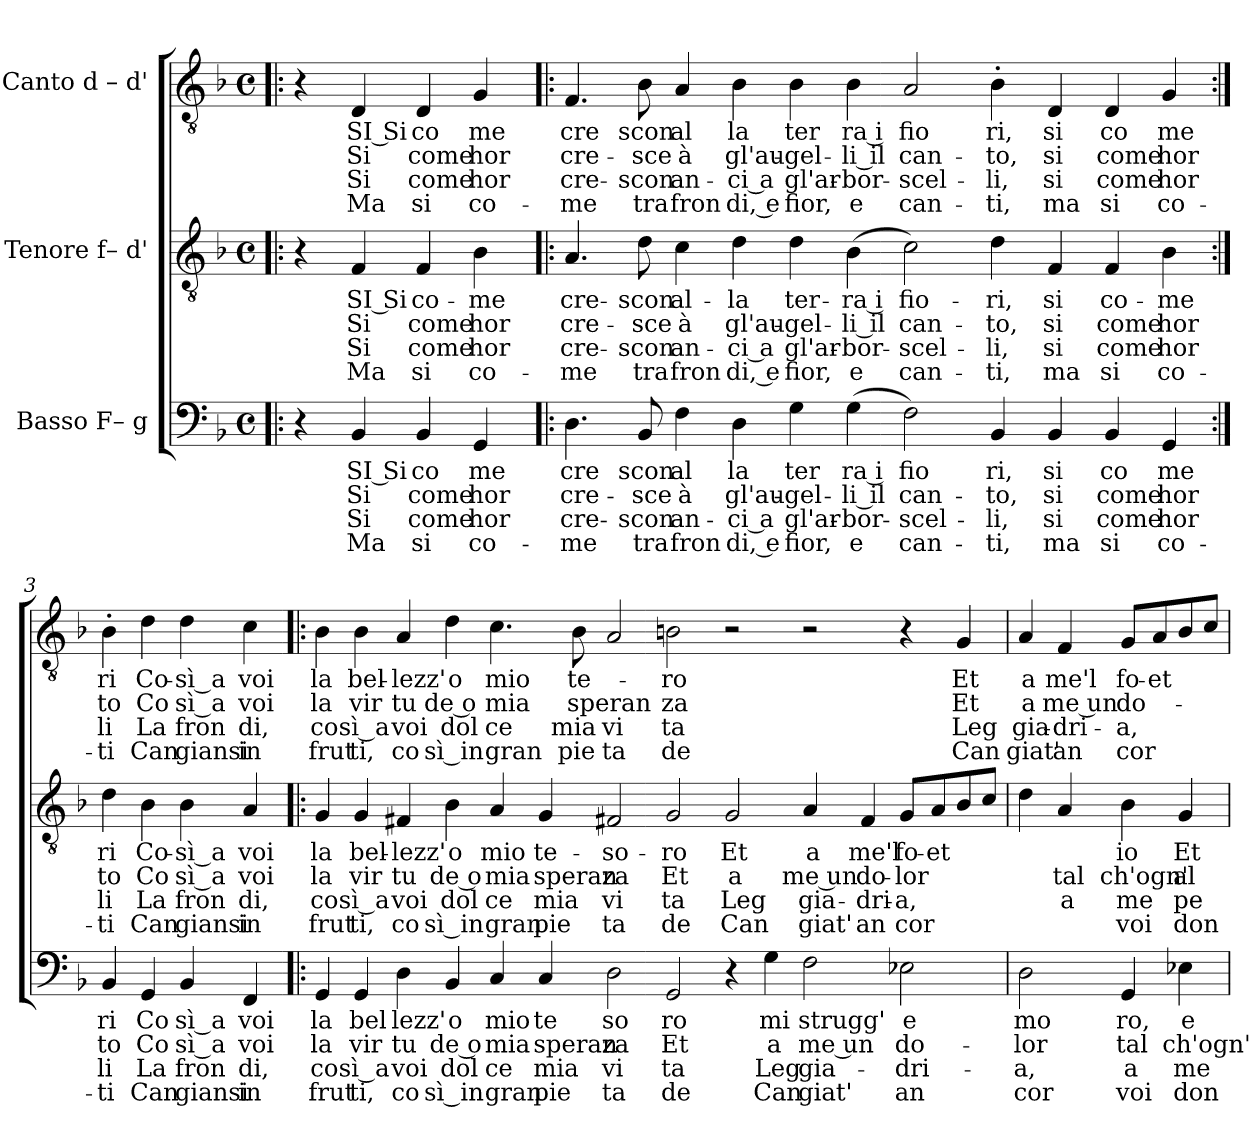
**kern	**text	**text	**text	**text	**kern	**text	**text	**text	**text	**kern	**text	**text	**text	**text
*part3	*part3	*part3	*part3	*part3	*part2	*part2	*part2	*part2	*part2	*part1	*part1	*part1	*part1	*part1
*staff3	*staff3	*staff3	*staff3	*staff3	*staff2	*staff2	*staff2	*staff2	*staff2	*staff1	*staff1	*staff1	*staff1	*staff1
*I"Basso F– g	*	*	*	*	*I"Tenore f– d'	*	*	*	*	*I"Canto d – d'	*	*	*	*
*clefF4	*	*	*	*	*clefGv2	*	*	*	*	*clefGv2	*	*	*	*
*k[b-]	*	*	*	*	*k[b-]	*	*	*	*	*k[b-]	*	*	*	*
*F:	*	*	*	*	*F:	*	*	*	*	*F:	*	*	*	*
*M4/4	*	*	*	*	*M4/4	*	*	*	*	*M4/4	*	*	*	*
*met(c)	*	*	*	*	*met(c)	*	*	*	*	*met(c)	*	*	*	*
=1!|:	=1!|:	=1!|:	=1!|:	=1!|:	=1!|:	=1!|:	=1!|:	=1!|:	=1!|:	=1!|:	=1!|:	=1!|:	=1!|:	=1!|:
4r	.	.	.	.	4r	.	.	.	.	4r	.	.	.	.
!	!LO:LY:b:rj	!LO:LY:b:rj	!LO:LY:b:rj	!LO:LY:b:rj	!	!LO:LY:b:rj	!LO:LY:b:rj	!LO:LY:b:rj	!LO:LY:b:rj	!	!LO:LY:b:rj	!LO:LY:b:rj	!LO:LY:b:rj	!LO:LY:b:rj
4BB-/	SI Si	Si	Si	Ma	4F/	SI Si	Si	Si	Ma	4D/	SI Si	Si	Si	Ma
!	!LO:LY:b	!LO:LY:b	!LO:LY:b	!LO:LY:b	!	!LO:LY:b	!LO:LY:b	!LO:LY:b	!LO:LY:b	!	!LO:LY:b	!LO:LY:b	!LO:LY:b	!LO:LY:b
4BB-/	co	come	come	si	4F/	co-	come	come	si	4D/	co	come	come	si
!	!LO:LY:b	!LO:LY:b	!LO:LY:b	!LO:LY:b	!	!LO:LY:b	!LO:LY:b	!LO:LY:b	!LO:LY:b	!	!LO:LY:b	!LO:LY:b	!LO:LY:b	!LO:LY:b
4GG/	me	hor	hor	co-	4B-\	-me	hor	hor	co-	4G/	me	hor	hor	co-
=2!|:	=2!|:	=2!|:	=2!|:	=2!|:	=2!|:	=2!|:	=2!|:	=2!|:	=2!|:	=2!|:	=2!|:	=2!|:	=2!|:	=2!|:
!	!LO:LY:b	!LO:LY:b	!LO:LY:b	!LO:LY:b	!	!LO:LY:b	!LO:LY:b	!LO:LY:b	!LO:LY:b	!	!LO:LY:b	!LO:LY:b	!LO:LY:b	!LO:LY:b
4.D\	cre	cre-	cre-	-me	4.A/	cre-	cre-	cre-	-me	4.F/	cre	cre-	cre-	-me
!	!LO:LY:b	!LO:LY:b	!LO:LY:b	!LO:LY:b	!	!LO:LY:b	!LO:LY:b	!LO:LY:b	!LO:LY:b	!	!LO:LY:b	!LO:LY:b	!LO:LY:b	!LO:LY:b
8BB-/	scon	-sce	-scon	tra	8d\	-scon	-sce	-scon	tra	8B-\	scon	-sce	-scon	tra
!	!LO:LY:b	!LO:LY:b	!LO:LY:b	!LO:LY:b	!	!LO:LY:b	!LO:LY:b	!LO:LY:b	!LO:LY:b	!	!LO:LY:b	!LO:LY:b	!LO:LY:b	!LO:LY:b
4F\	al	à	an-	fron	4c\	al-	à	an-	fron	4A/	al	à	an-	fron
!	!LO:LY:b	!LO:LY:b	!LO:LY:b	!LO:LY:b	!	!LO:LY:b	!LO:LY:b	!LO:LY:b	!LO:LY:b	!	!LO:LY:b	!LO:LY:b	!LO:LY:b	!LO:LY:b
4D\	la	gl'au-	-ci a	di, e	4d\	-la	gl'au-	-ci a	di, e	4B-\	la	gl'au-	-ci a	di, e
!	!LO:LY:b	!LO:LY:b	!LO:LY:b	!LO:LY:b	!	!LO:LY:b	!LO:LY:b	!LO:LY:b	!LO:LY:b	!	!LO:LY:b	!LO:LY:b	!LO:LY:b	!LO:LY:b
4G\	ter	-gel-	gl'ar-	fior,	4d\	ter-	-gel-	gl'ar-	fior,	4B-\	ter	-gel-	gl'ar-	fior,
!	!LO:LY:b:rj	!LO:LY:b:rj	!LO:LY:b:rj	!LO:LY:b:rj	!	!LO:LY:b:rj	!LO:LY:b:rj	!LO:LY:b:rj	!LO:LY:b:rj	!	!LO:LY:b:rj	!LO:LY:b:rj	!LO:LY:b:rj	!LO:LY:b:rj
(<4G\	ra i	-li il	-bor-	e	(<4B-\	-ra i	-li il	-bor-	e	4B-\	ra i	-li il	-bor-	e
!	!LO:LY:b	!LO:LY:b	!LO:LY:b	!LO:LY:b	!	!LO:LY:b	!LO:LY:b	!LO:LY:b	!LO:LY:b	!	!LO:LY:b	!LO:LY:b	!LO:LY:b	!LO:LY:b
2F\)	fio	can-	-scel-	can-	2c\)	fio-	can-	-scel-	can-	2A/	fio	can-	-scel-	can-
!	!LO:LY:b	!LO:LY:b	!LO:LY:b	!LO:LY:b	!	!LO:LY:b	!LO:LY:b	!LO:LY:b	!LO:LY:b	!	!LO:LY:b	!LO:LY:b	!LO:LY:b	!LO:LY:b
4BB-/	ri,	-to,	-li,	-ti,	4d\	-ri,	-to,	-li,	-ti,	4B->'>\	ri,	-to,	-li,	-ti,
!	!LO:LY:b	!LO:LY:b	!LO:LY:b	!LO:LY:b	!	!LO:LY:b	!LO:LY:b	!LO:LY:b	!LO:LY:b	!	!LO:LY:b	!LO:LY:b	!LO:LY:b	!LO:LY:b
4BB-/	si	si	si	ma	4F/	si	si	si	ma	4D/	si	si	si	ma
!	!LO:LY:b	!LO:LY:b	!LO:LY:b	!LO:LY:b	!	!LO:LY:b	!LO:LY:b	!LO:LY:b	!LO:LY:b	!	!LO:LY:b	!LO:LY:b	!LO:LY:b	!LO:LY:b
4BB-/	co	come	come	si	4F/	co-	come	come	si	4D/	co	come	come	si
!	!LO:LY:b	!LO:LY:b	!LO:LY:b	!LO:LY:b	!	!LO:LY:b	!LO:LY:b	!LO:LY:b	!LO:LY:b	!	!LO:LY:b	!LO:LY:b	!LO:LY:b	!LO:LY:b
4GG/	me	hor	hor	co-	4B-\	-me	hor	hor	co-	4G/	me	hor	hor	co-
!!LO:LB:g=z
=3:|!	=3:|!	=3:|!	=3:|!	=3:|!	=3:|!	=3:|!	=3:|!	=3:|!	=3:|!	=3:|!	=3:|!	=3:|!	=3:|!	=3:|!
!	!LO:LY:b	!LO:LY:b	!LO:LY:b	!LO:LY:b	!	!LO:LY:b	!LO:LY:b	!LO:LY:b	!LO:LY:b	!	!LO:LY:b	!LO:LY:b	!LO:LY:b	!LO:LY:b
4BB-/	ri	to	li	-ti	4d\	ri	to	li	-ti	4B-'>\	ri	to	li	-ti
!	!LO:LY:b	!LO:LY:b	!LO:LY:b	!LO:LY:b	!	!LO:LY:b	!LO:LY:b	!LO:LY:b	!LO:LY:b	!	!LO:LY:b	!LO:LY:b	!LO:LY:b	!LO:LY:b
4GG/	Co	Co	La	Can	4B-\	Co-	Co	La	Can	4d\	Co-	Co	La	Can
!	!LO:LY:b:rj	!LO:LY:b:rj	!LO:LY:b:rj	!LO:LY:b:rj	!	!LO:LY:b:rj	!LO:LY:b:rj	!LO:LY:b:rj	!LO:LY:b:rj	!	!LO:LY:b:rj	!LO:LY:b:rj	!LO:LY:b:rj	!LO:LY:b:rj
4BB-/	sì a	sì a	fron	giansi	4B-\	-sì a	sì a	fron	giansi	4d\	-sì a	sì a	fron	giansi
!	!LO:LY:b	!LO:LY:b	!LO:LY:b	!LO:LY:b	!	!LO:LY:b	!LO:LY:b	!LO:LY:b	!LO:LY:b	!	!LO:LY:b	!LO:LY:b	!LO:LY:b	!LO:LY:b
4FF/	voi	voi	di,	in	4A/	voi	voi	di,	in	4c\	voi	voi	di,	in
=4!|:	=4!|:	=4!|:	=4!|:	=4!|:	=4!|:	=4!|:	=4!|:	=4!|:	=4!|:	=4!|:	=4!|:	=4!|:	=4!|:	=4!|:
!	!LO:LY:b	!LO:LY:b	!LO:LY:b	!LO:LY:b	!	!LO:LY:b	!LO:LY:b	!LO:LY:b	!LO:LY:b	!	!LO:LY:b	!LO:LY:b	!LO:LY:b	!LO:LY:b
4GG/	la	la	co	frut	4G/	la	la	co	frut	4B-\	la	la	co	frut
!	!LO:LY:b	!LO:LY:b	!LO:LY:b	!LO:LY:b	!	!LO:LY:b	!LO:LY:b	!LO:LY:b	!LO:LY:b	!	!LO:LY:b	!LO:LY:b	!LO:LY:b	!LO:LY:b
4GG/	bel	vir	sì a	ti,	4G/	bel-	vir	sì a	ti,	4B-\	bel-	vir	sì a	ti,
!	!LO:LY:b	!LO:LY:b	!LO:LY:b	!LO:LY:b	!	!LO:LY:b	!LO:LY:b	!LO:LY:b	!LO:LY:b	!	!LO:LY:b	!LO:LY:b	!LO:LY:b	!LO:LY:b
4D\	lezz'	tu	voi	co	4F#X/	-lezz'	tu	voi	co	4A/	-lezz'	tu	voi	co
!	!LO:LY:b	!LO:LY:b	!LO:LY:b	!LO:LY:b	!	!LO:LY:b	!LO:LY:b	!LO:LY:b	!LO:LY:b	!	!LO:LY:b	!LO:LY:b	!LO:LY:b	!LO:LY:b
4BB-/	o	de o	dol	sì in	4B-\	o	de o	dol	sì in	4d\	o	de o	dol	sì in
!	!LO:LY:b	!LO:LY:b	!LO:LY:b	!LO:LY:b	!	!LO:LY:b	!LO:LY:b	!LO:LY:b	!LO:LY:b	!	!LO:LY:b	!LO:LY:b	!LO:LY:b	!LO:LY:b
4C/	mio	mia	ce	gran	4A/	mio	mia	ce	gran	4.c\	mio	mia	ce	gran
!	!LO:LY:b	!LO:LY:b	!LO:LY:b	!LO:LY:b	!	!LO:LY:b	!LO:LY:b	!LO:LY:b	!LO:LY:b	!	!	!	!	!
4C/	te	speran	mia	pie	4G/	te-	speran	mia	pie	.	.	.	.	.
!	!	!	!	!	!	!	!	!	!	!	!LO:LY:b	!LO:LY:b	!LO:LY:b	!LO:LY:b
.	.	.	.	.	.	.	.	.	.	8B-\	te-	speran	mia	pie
!	!LO:LY:b	!LO:LY:b	!LO:LY:b	!LO:LY:b	!	!LO:LY:b	!LO:LY:b	!LO:LY:b	!LO:LY:b	!	!	!	!LO:LY:b	!LO:LY:b
2D\	so	za	vi	ta	2F#X/	-so-	za	vi	ta	2A/	.	.	vi	ta
!	!LO:LY:b	!LO:LY:b	!LO:LY:b	!LO:LY:b	!	!LO:LY:b	!LO:LY:b	!LO:LY:b	!LO:LY:b	!	!LO:LY:b	!LO:LY:b	!LO:LY:b	!LO:LY:b
2GG/	ro	Et	ta	de	2G/	-ro	Et	ta	de	2Bn\	-ro	za	ta	de
!	!	!	!	!	!	!LO:LY:b	!LO:LY:b	!LO:LY:b	!LO:LY:b	!	!	!	!	!
4r	.	.	.	.	2G/	Et	a	Leg	Can	2r	.	.	.	.
!	!LO:LY:b	!LO:LY:b	!LO:LY:b	!LO:LY:b	!	!	!	!	!	!	!	!	!	!
4G\	mi	a	Leg	Can	.	.	.	.	.	.	.	.	.	.
!	!LO:LY:b	!LO:LY:b	!LO:LY:b	!LO:LY:b	!	!LO:LY:b	!LO:LY:b	!LO:LY:b	!LO:LY:b	!	!	!	!	!
2F\	strugg'	me un	gia-	giat'	4A/	a	me un	gia-	giat'	2r	.	.	.	.
!	!	!	!	!	!	!LO:LY:b	!LO:LY:b	!LO:LY:b	!LO:LY:b	!	!	!	!	!
.	.	.	.	.	4F#/	me'l	do-	-dri-	an	.	.	.	.	.
!	!LO:LY:b	!LO:LY:b	!LO:LY:b	!LO:LY:b	!	!LO:LY:b	!LO:LY:b	!LO:LY:b	!LO:LY:b	!	!	!	!	!
2E-X\	e	do-	-dri-	an	8G/L	fo-	-lor	-a,	cor	4r	.	.	.	.
!	!	!	!	!	!	!LO:LY:b	!	!	!	!	!	!	!	!
.	.	.	.	.	8A/	-et	.	.	.	.	.	.	.	.
!	!	!	!	!	!	!	!	!	!	!	!LO:LY:b	!LO:LY:b	!LO:LY:b	!LO:LY:b
.	.	.	.	.	8B-/	.	.	.	.	4G/	Et	Et	Leg	Can
.	.	.	.	.	8c/J	.	.	.	.	.	.	.	.	.
!!LO:PB:g=z
=5	=5	=5	=5	=5	=5	=5	=5	=5	=5	=5	=5	=5	=5	=5
!	!LO:LY:b	!LO:LY:b	!LO:LY:b	!LO:LY:b	!	!	!	!	!	!	!LO:LY:b	!LO:LY:b	!LO:LY:b	!LO:LY:b
2D\	mo	-lor	-a,	cor	4d\	.	.	.	.	4A/	a	a	gia-	giat'
!	!	!	!	!	!	!	!LO:LY:b	!LO:LY:b	!	!	!LO:LY:b	!LO:LY:b	!LO:LY:b	!LO:LY:b
.	.	.	.	.	4A/	.	tal	a	.	4F/	me'l	me un	-dri-	an
!	!LO:LY:b	!LO:LY:b	!LO:LY:b	!LO:LY:b	!	!LO:LY:b	!LO:LY:b	!LO:LY:b	!LO:LY:b	!	!LO:LY:b	!LO:LY:b	!LO:LY:b	!LO:LY:b
4GG/	ro,	tal	a	voi	4B-\	io	ch'ogn'	me	voi	8G/L	fo-	do-	-a,	cor
!	!	!	!	!	!	!	!	!	!	!	!LO:LY:b:rj	!	!	!
.	.	.	.	.	.	.	.	.	.	8A/	-et	.	.	.
!	!LO:LY:b	!LO:LY:b	!LO:LY:b	!LO:LY:b	!	!LO:LY:b	!LO:LY:b	!LO:LY:b	!LO:LY:b	!	!	!	!	!
4E-X\	e	ch'ogn'	me	don	4G/	Et	al-	pe-	don	8B-/	.	.	.	.
.	.	.	.	.	.	.	.	.	.	8c/J	.	.	.	.
=	=	=	=	=	=	=	=	=	=	=	=	=	=	=
*-	*-	*-	*-	*-	*-	*-	*-	*-	*-	*-	*-	*-	*-	*-
